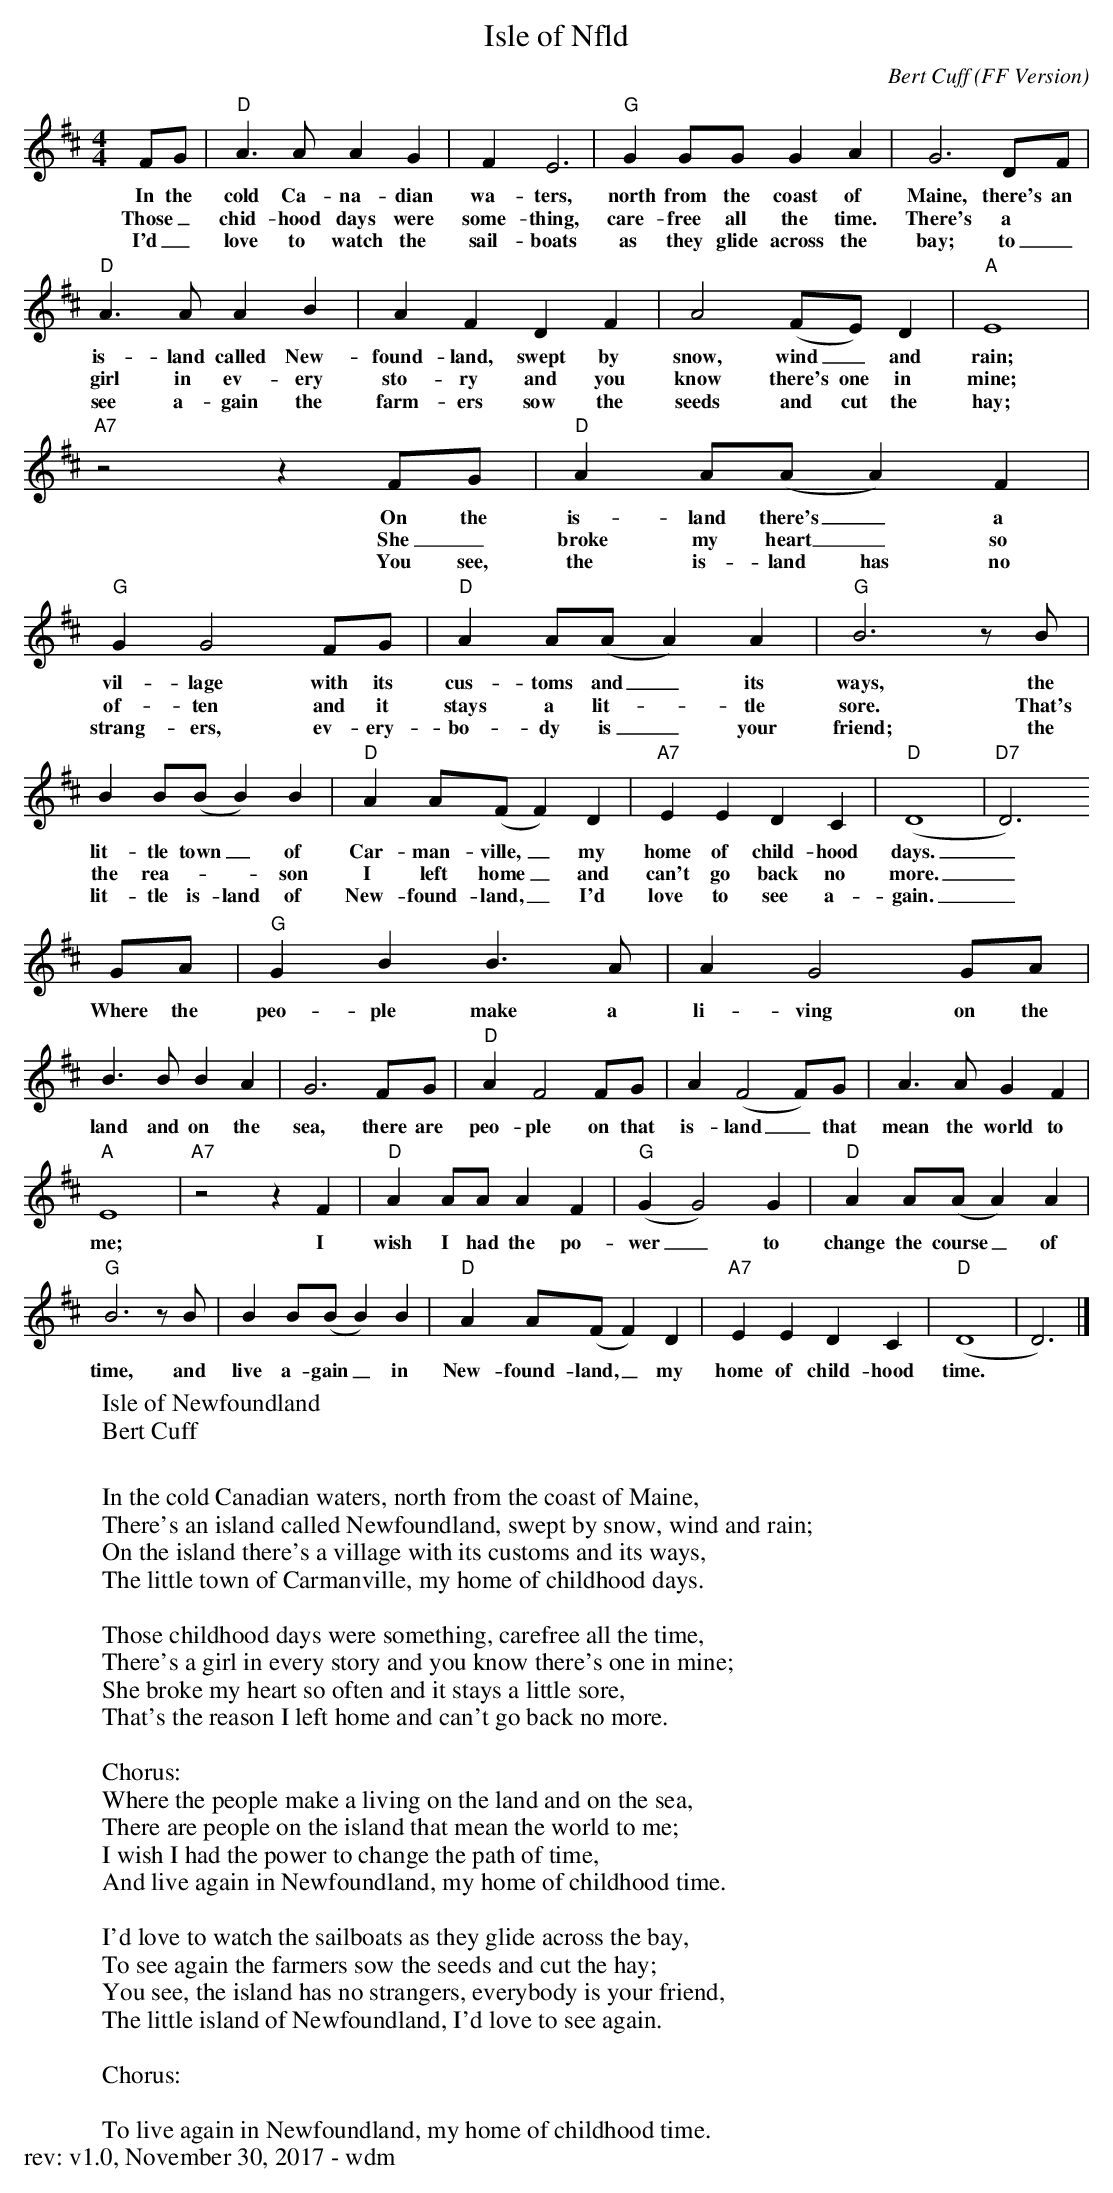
X:1
T: Isle of Nfld
O: FF Version
M: 4/4
C: Bert Cuff
K: Dmaj
FG |\
w:In the
w:Those_
w:I'd_
"D"A3 A    A2 G2 |     F2 E6         |  "G"G2 GG  G2  A2 |     G6         DF |
w:cold Ca-na-dian wa-ters, north from the coast of Maine, there's an
w:chid-hood days were some-thing, care-free all the time. There's a
w:love to watch the sail-boats as they glide across the bay; to_
 "D"A3 A    A2 B2 |     A2 F2   D2 F2 |     A4    (FE) D2 |  "A"E8            |
w:is-land called New-found-land, swept by snow, wind_ and rain;
w:girl in ev-ery sto-ry and you know there's one in mine;
w:see a-gain the farm-ers sow the seeds and cut the hay;
"A7"z4      z2 FG |  "D"A2 A(A A2) F2 |  "G"G2 G4      FG |  "D"A2 A(A A2) A2 | "G"B6 z B |
w:On the is-land there's_ a vil-lage with its cus-toms and_ its ways, the
w:She_ broke my heart_ so of-ten and it stays a lit-_tle sore. That's_
w:You see, the is-land has no strang-ers, ev-ery-bo-dy is_ your friend; the
    B2 B(B B2) B2 |  "D"A2 A(F F2) D2 | "A7"E2 E2  D2  C2 |  "D"(D8            | "D7"D6)
w:lit-tle town_ of Car-man-ville,_ my home of child-hood days._
w:the rea-__son I left home_ and can't go back no more._
w:lit-tle is-land of New-found-land,_ I'd love to see a-gain._
        GA |  "G"G2 B2  B3   A |     A2 G4      GA |
w:Where the peo-ple make a li-ving on the
    B3 B    B2 A2 |     G6         FG |  "D"A2 F4      FG |     A2 (F4 F)G    |    A3 A G2 F2 |
w:land and on the sea, there are peo-ple on that is-land_ that mean the world to
    "A"E8         | "A7"z4      z2 F2 |  "D"A2 AA  A2  F2 |  "G"(G2 G4)      G2 | "D"A2 A(A A2) A2 |
w:me; I wish I had the po-wer_ to change the course_ of
"G"B6         z B |     B2 B(B B2) B2 |  "D"A2 A(F F2) D2 | "A7"E2 E2  D2  C2 | "D"(D8           | D6) |]
w:time, and live a-gain_ in New-found-land,_ my home of child-hood time.
W:Isle of Newfoundland
W:Bert Cuff
W:
W:In the cold Canadian waters, north from the coast of Maine,
W:There's an island called Newfoundland, swept by snow, wind and rain;
W:On the island there's a village with its customs and its ways,
W:The little town of Carmanville, my home of childhood days.
W:
W:Those childhood days were something, carefree all the time,
W:There's a girl in every story and you know there's one in mine;
W:She broke my heart so often and it stays a little sore,
W:That's the reason I left home and can't go back no more.
W:
W:Chorus:
W:  Where the people make a living on the land and on the sea,
W:  There are people on the island that mean the world to me;
W:  I wish I had the power to change the path of time,
W:  And live again in Newfoundland, my home of childhood time.
W:
W:I'd love to watch the sailboats as they glide across the bay,
W:To see again the farmers sow the seeds and cut the hay;
W:You see, the island has no strangers, everybody is your friend,
W:The little island of Newfoundland, I'd love to see again.
W:
W:Chorus:
W:
W:To live again in Newfoundland, my home of childhood time.
